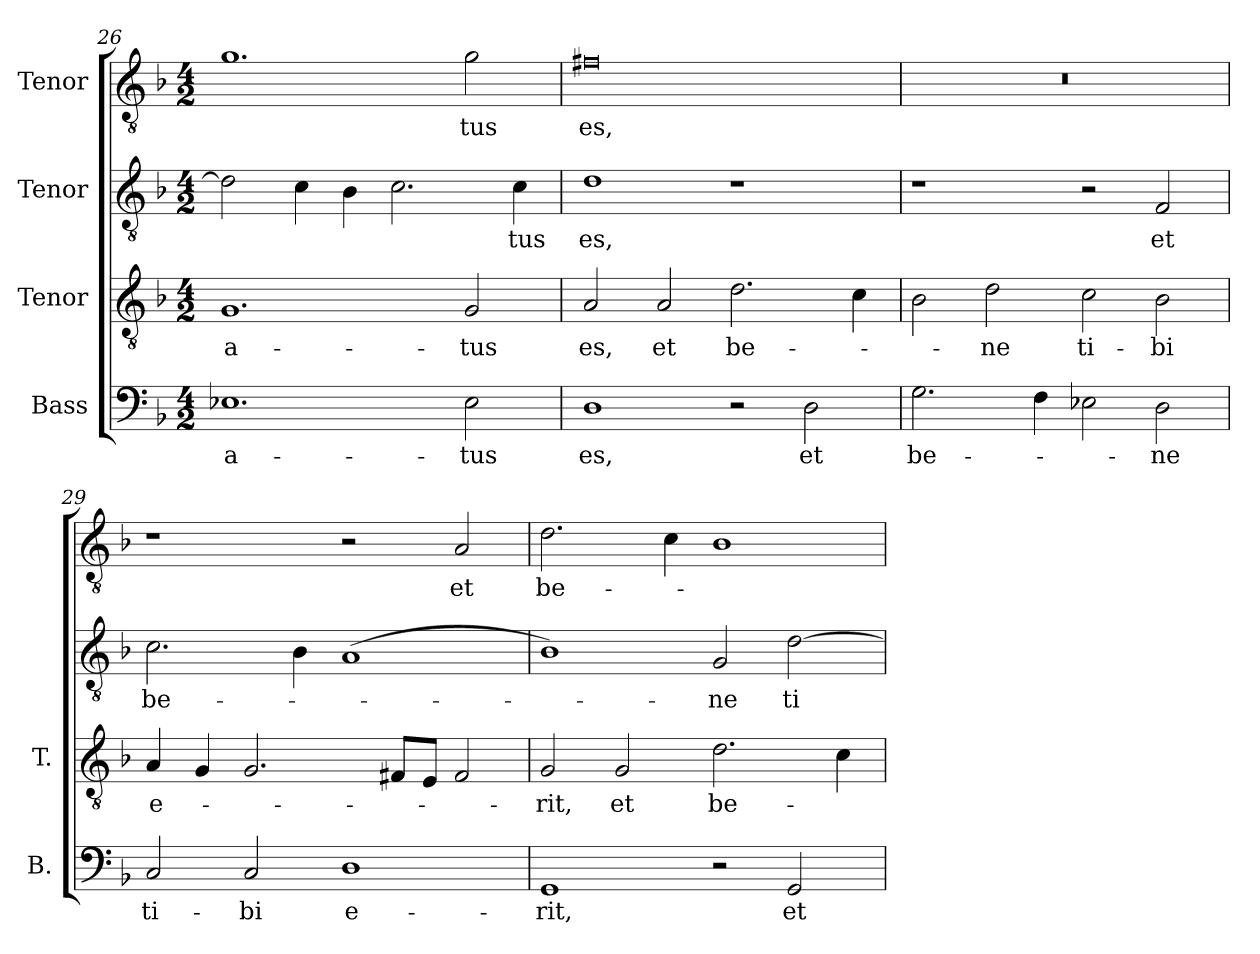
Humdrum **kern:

**kern	**text	**kern	**text	**kern	**text	**kern	**text
*part4	*part4	*part3	*part3	*part2	*part2	*part1	*part1
*staff4	*staff4	*staff3	*staff3	*staff2	*staff2	*staff1	*staff1
*I"Bass	*	*I"Tenor	*	*I"Tenor	*	*I"Tenor	*
*I'B.	*	*I'T.	*	*	*	*	*
*clefF4	*	*clefGv2	*	*clefGv2	*	*clefGv2	*
*	*	*ITrd7c12	*	*ITrd7c12	*	*ITrd7c12	*
*k[b-]	*	*k[b-]	*	*k[b-]	*	*k[b-]	*
*F:	*	*F:	*	*F:	*	*F:	*
*M4/2	*	*M4/2	*	*M4/2	*	*M4/2	*
=26	=26	=26	=26	=26	=26	=26	=26
!	!LO:LY:b:color=#000000	!	!	!	!	!	!
!	!	!	!LO:LY:b:color=#000000	!	!	!	!
1.E-Xi	-a-	1.GGi	-a-	2Di\]	.	1.Gi	.
.	.	.	.	4Ci\	.	.	.
.	.	.	.	4BB-i\	.	.	.
.	.	.	.	2.Ci\	.	.	.
!	!LO:LY:b:color=#000000	!	!	!	!	!	!
!	!	!	!LO:LY:b:color=#000000	!	!	!	!
!	!	!	!	!	!	!	!LO:LY:b:color=#000000
2E-i\	-tus	2GGi/	-tus	.	.	2Gi\	-tus
!	!	!	!	!	!LO:LY:b:color=#000000	!	!
.	.	.	.	4Ci\	-tus	.	.
=27	=27	=27	=27	=27	=27	=27	=27
!	!LO:LY:b:color=#000000	!	!	!	!	!	!
!	!	!	!LO:LY:b:color=#000000	!	!	!	!
!	!	!	!	!	!LO:LY:b:color=#000000	!	!
!	!	!	!	!	!	!	!LO:LY:b:color=#000000
1Di	es,	2AAi/	es,	1Di	es,	0F#Xi	es,
!	!	!	!LO:LY:b:color=#000000	!	!	!	!
.	.	2AAi/	et	.	.	.	.
!	!	!	!LO:LY:b:color=#000000	!	!	!	!
2r	.	2.Di\	be-	1r	.	.	.
!	!LO:LY:b:color=#000000	!	!	!	!	!	!
2Di\	et	.	.	.	.	.	.
.	.	4Ci\	.	.	.	.	.
=28	=28	=28	=28	=28	=28	=28	=28
!	!LO:LY:b:color=#000000	!	!	!	!	!LO:N:vis=1	!
2.Gi\	be-	2BB-i\	.	1r	.	0r	.
!	!	!	!LO:LY:b:color=#000000	!	!	!	!
.	.	2Di\	-ne	.	.	.	.
4Fi\	.	.	.	.	.	.	.
!	!	!	!LO:LY:b:color=#000000	!	!	!	!
2E-Xi\	.	2Ci\	ti-	2r	.	.	.
!	!LO:LY:b:color=#000000	!	!	!	!	!	!
!	!	!	!LO:LY:b:color=#000000	!	!	!	!
!	!	!	!	!	!LO:LY:b:color=#000000	!	!
2Di\	-ne	2BB-i\	-bi	2FFi/	et	.	.
=29	=29	=29	=29	=29	=29	=29	=29
!	!LO:LY:b:color=#000000	!	!	!	!	!	!
!	!	!	!LO:LY:b:color=#000000	!	!	!	!
!	!	!	!	!	!LO:LY:b:color=#000000	!	!
2Ci/	ti-	4AAi/	e-	2.Ci\	be-	1r	.
.	.	4GGi/	.	.	.	.	.
!	!LO:LY:b:color=#000000	!	!	!	!	!	!
2Ci/	-bi	2.GGi/	.	.	.	.	.
.	.	.	.	4BB-i\	.	.	.
!	!LO:LY:b:color=#000000	!	!	!	!	!	!
1Di	e-	.	.	(1AAi	.	2r	.
.	.	8FF#Xi/L	.	.	.	.	.
.	.	8EEi/J	.	.	.	.	.
!	!	!	!	!	!	!	!LO:LY:b:color=#000000
.	.	2FF#i/	.	.	.	2AAi/	et
=30	=30	=30	=30	=30	=30	=30	=30
!	!LO:LY:b:color=#000000	!	!	!	!	!	!
!	!	!	!LO:LY:b:color=#000000	!	!	!	!
!	!	!	!	!	!	!	!LO:LY:b:color=#000000
1GGi	-rit,	2GGi/	-rit,	1BB-i)	.	2.Di\	be-
!	!	!	!LO:LY:b:color=#000000	!	!	!	!
.	.	2GGi/	et	.	.	.	.
.	.	.	.	.	.	4Ci\	.
!	!	!	!LO:LY:b:color=#000000	!	!	!	!
!	!	!	!	!	!LO:LY:b:color=#000000	!	!
2r	.	2.Di\	be-	2GGi/	-ne	1BB-i	.
!	!LO:LY:b:color=#000000	!	!	!	!	!	!
!	!	!	!	!	!LO:LY:b:color=#000000	!	!
2GGi/	et	.	.	[2Di\	ti-	.	.
.	.	4Ci\	.	.	.	.	.
=	=	=	=	=	=	=	=
*-	*-	*-	*-	*-	*-	*-	*-
